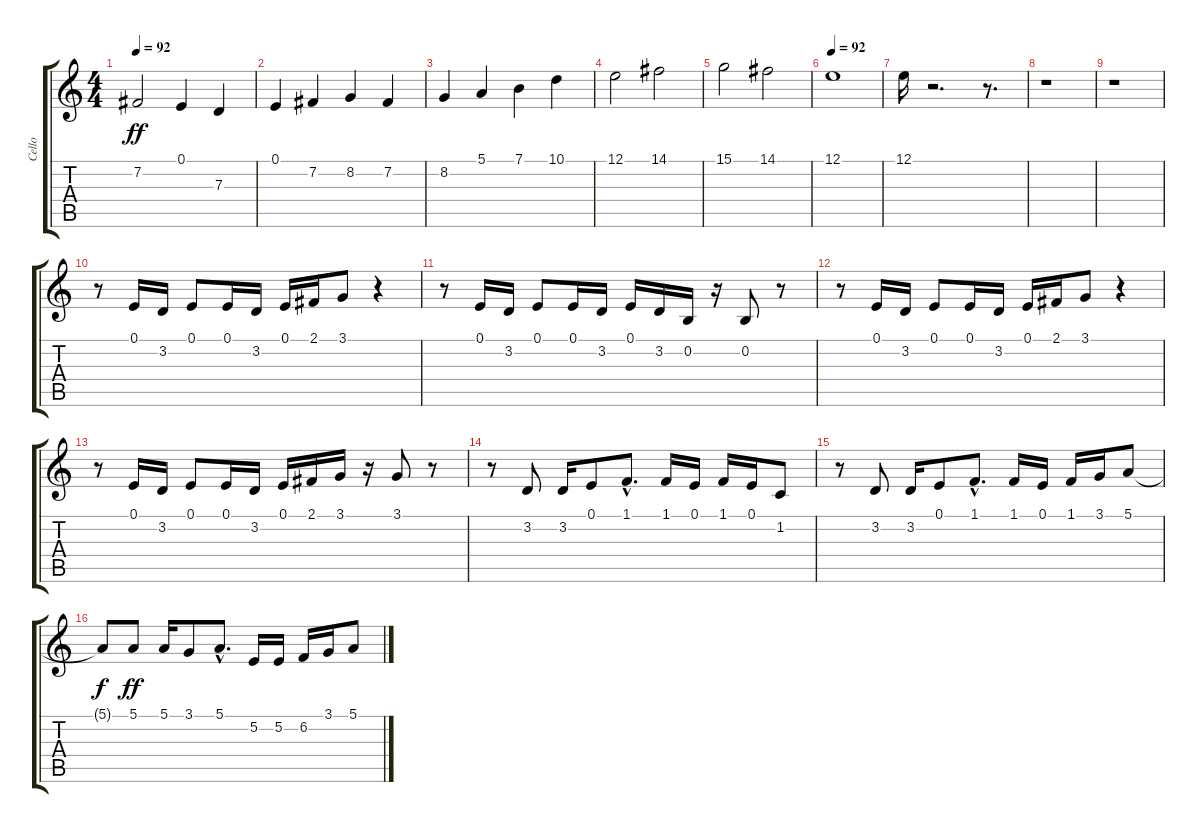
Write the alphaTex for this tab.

\track ("Cello" "Cello") {instrument cello}
\staff {score tabs}
\tuning (E4 B3 G3 D3 A2 E2) {hide}
\ts (4 4)
\tempo 92
\clef g2
\ks c
7.2.2{dy ff} 0.1.4 7.3.4 |
0.1.4 7.2.4 8.2.4 7.2.4 |
8.2.4 5.1.4 7.1.4 10.1.4 |
12.1.2 14.1.2 |
15.1.2 14.1.2 |
\tempo 92
12.1.1 |
12.1.16 r.2{d} r.8{d} |
r.1 |
r.1 |
r.8 0.1.16 3.2.16 0.1.8 0.1.16 3.2.16 0.1.16 2.1.16 3.1.8 r.4 |
r.8 0.1.16 3.2.16 0.1.8 0.1.16 3.2.16 0.1.16 3.2.16 0.2.16 r.16 0.2.8 r.8 |
r.8 0.1.16 3.2.16 0.1.8 0.1.16 3.2.16 0.1.16 2.1.16 3.1.8 r.4 |
r.8 0.1.16 3.2.16 0.1.8 0.1.16 3.2.16 0.1.16 2.1.16 3.1.16 r.16 3.1.8 r.8 |
r.8 3.2.8 3.2.16 0.1.8 1.1{hac}.8{d} 1.1.16 0.1.16 1.1.16 0.1.16 1.2.8 |
r.8 3.2.8 3.2.16 0.1.8 1.1{hac}.8{d} 1.1.16 0.1.16 1.1.16 3.1.16 5.1.8 |
5.1{t}.8{dy f} 5.1.8{dy ff} 5.1.16 3.1.8 5.1{hac}.8{d} 5.2.16 5.2.16 6.2.16 3.1.16 5.1.8
